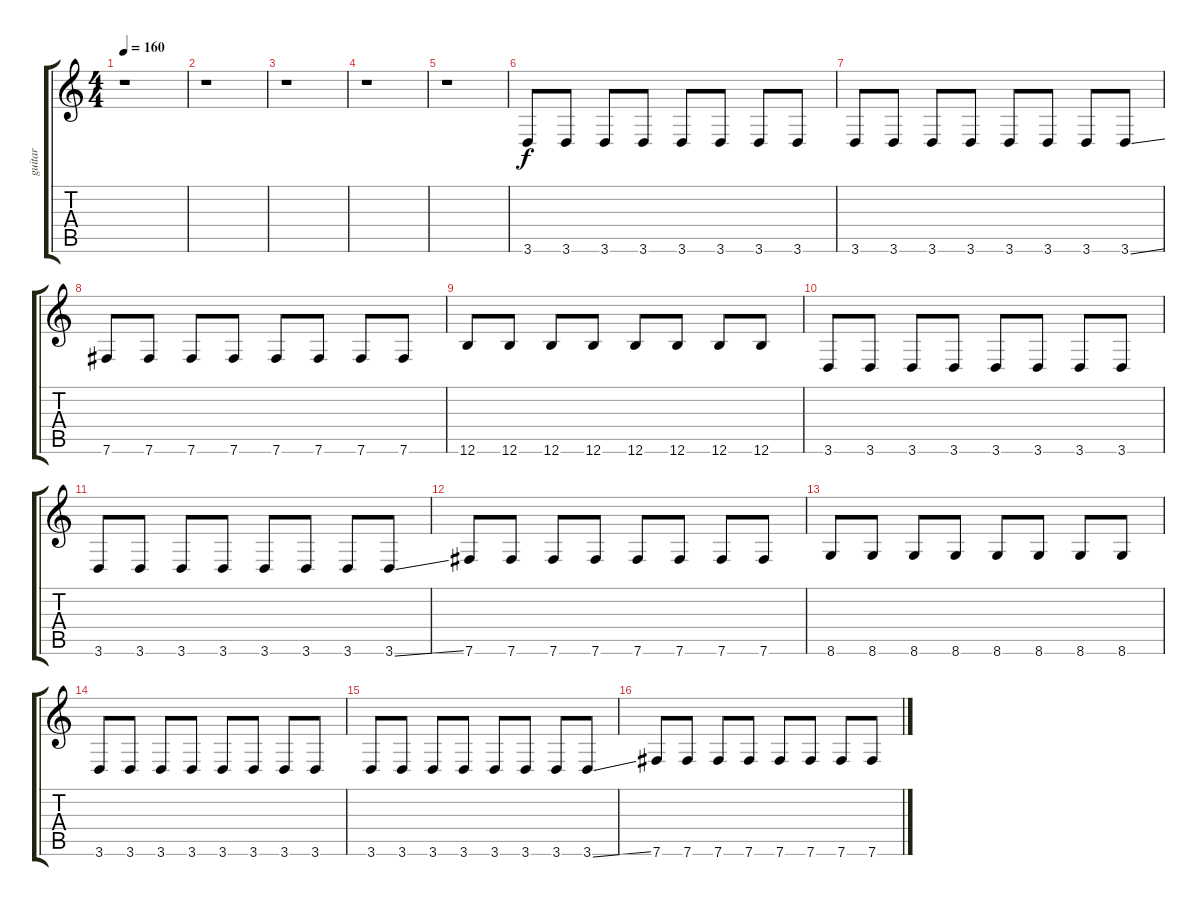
\track ("guitar" "guitar") {instrument distortionguitar}
\staff {score tabs}
\tuning (B3 Gb3 D3 A2 E2 B1) {hide}
\ts (4 4)
\tempo 160
\clef g2
\ks c
r.1{dy mp} |
r.1 |
r.1 |
r.1 |
r.1 |
3.6.8{dy f} 3.6.8 3.6.8 3.6.8 3.6.8 3.6.8 3.6.8 3.6.8 |
3.6.8 3.6.8 3.6.8 3.6.8 3.6.8 3.6.8 3.6.8 3.6{ss}.8 |
7.6.8 7.6.8 7.6.8 7.6.8 7.6.8 7.6.8 7.6.8 7.6.8 |
12.6.8 12.6.8 12.6.8 12.6.8 12.6.8 12.6.8 12.6.8 12.6.8 |
3.6.8 3.6.8 3.6.8 3.6.8 3.6.8 3.6.8 3.6.8 3.6.8 |
3.6.8 3.6.8 3.6.8 3.6.8 3.6.8 3.6.8 3.6.8 3.6{ss}.8 |
7.6.8 7.6.8 7.6.8 7.6.8 7.6.8 7.6.8 7.6.8 7.6.8 |
8.6.8 8.6.8 8.6.8 8.6.8 8.6.8 8.6.8 8.6.8 8.6.8 |
3.6.8 3.6.8 3.6.8 3.6.8 3.6.8 3.6.8 3.6.8 3.6.8 |
3.6.8 3.6.8 3.6.8 3.6.8 3.6.8 3.6.8 3.6.8 3.6{ss}.8 |
7.6.8 7.6.8 7.6.8 7.6.8 7.6.8 7.6.8 7.6.8 7.6.8
